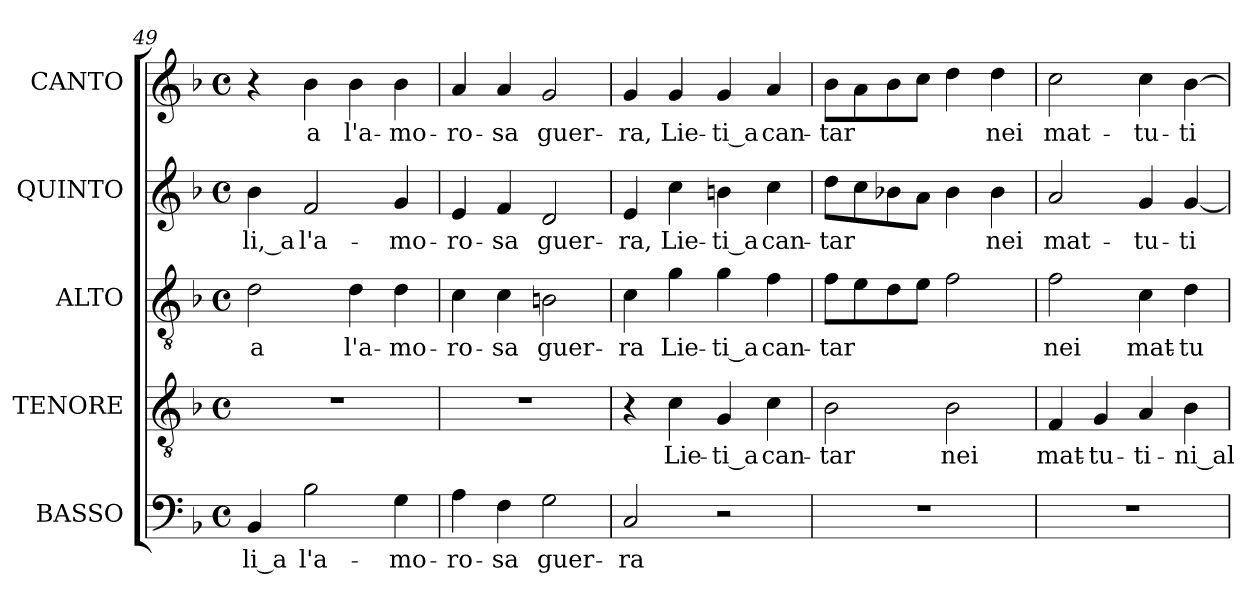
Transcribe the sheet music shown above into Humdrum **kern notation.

**kern	**text	**kern	**text	**kern	**text	**kern	**text	**kern	**text
*part5	*part5	*part4	*part4	*part3	*part3	*part2	*part2	*part1	*part1
*staff5	*staff5	*staff4	*staff4	*staff3	*staff3	*staff2	*staff2	*staff1	*staff1
*I"BASSO	*	*I"TENORE	*	*I"ALTO	*	*I"QUINTO	*	*I"CANTO	*
*I'B.	*	*I'T.	*	*I'T.	*	*	*	*	*
*clefF4	*	*clefGv2	*	*clefGv2	*	*clefG2	*	*clefG2	*
*	*	*ITrd7c12	*	*ITrd7c12	*	*	*	*	*
*k[b-]	*	*k[b-]	*	*k[b-]	*	*k[b-]	*	*k[b-]	*
*F:	*	*F:	*	*F:	*	*F:	*	*F:	*
*M4/4	*	*M4/4	*	*M4/4	*	*M4/4	*	*M4/4	*
*met(c)	*	*met(c)	*	*met(c)	*	*met(c)	*	*met(c)	*
=49	=49	=49	=49	=49	=49	=49	=49	=49	=49
!	!LO:LY:b:color=#000000	!	!	!	!	!	!	!	!
!	!	!	!	!	!LO:LY:b:color=#000000	!	!	!	!
!	!	!	!	!	!	!	!LO:LY:b:color=#000000	!	!
4BB-i/	-li_a	1r	.	2Di\	a	4b-i\	-li,_a	4r	.
!	!LO:LY:b:color=#000000	!	!	!	!	!	!	!	!
!	!	!	!	!	!	!	!LO:LY:b:color=#000000	!	!
!	!	!	!	!	!	!	!	!	!LO:LY:b:color=#000000
2B-i\	l'a-	.	.	.	.	2fi/	l'a-	4b-i\	a
!	!	!	!	!	!LO:LY:b:color=#000000	!	!	!	!
!	!	!	!	!	!	!	!	!	!LO:LY:b:color=#000000
.	.	.	.	4Di\	l'a-	.	.	4b-i\	l'a-
!	!LO:LY:b:color=#000000	!	!	!	!	!	!	!	!
!	!	!	!	!	!LO:LY:b:color=#000000	!	!	!	!
!	!	!	!	!	!	!	!LO:LY:b:color=#000000	!	!
!	!	!	!	!	!	!	!	!	!LO:LY:b:color=#000000
4Gi\	-mo-	.	.	4Di\	-mo-	4gi/	-mo-	4b-i\	-mo-
=50	=50	=50	=50	=50	=50	=50	=50	=50	=50
!	!LO:LY:b:color=#000000	!	!	!	!	!	!	!	!
!	!	!	!	!	!LO:LY:b:color=#000000	!	!	!	!
!	!	!	!	!	!	!	!LO:LY:b:color=#000000	!	!
!	!	!	!	!	!	!	!	!	!LO:LY:b:color=#000000
4Ai\	-ro-	1r	.	4Ci\	-ro-	4ei/	-ro-	4ai/	-ro-
!	!LO:LY:b:color=#000000	!	!	!	!	!	!	!	!
!	!	!	!	!	!LO:LY:b:color=#000000	!	!	!	!
!	!	!	!	!	!	!	!LO:LY:b:color=#000000	!	!
!	!	!	!	!	!	!	!	!	!LO:LY:b:color=#000000
4Fi\	-sa	.	.	4Ci\	-sa	4fi/	-sa	4ai/	-sa
!	!LO:LY:b:color=#000000	!	!	!	!	!	!	!	!
!	!	!	!	!	!LO:LY:b:color=#000000	!	!	!	!
!	!	!	!	!	!	!	!LO:LY:b:color=#000000	!	!
!	!	!	!	!	!	!	!	!	!LO:LY:b:color=#000000
2Gi\	guer-	.	.	2BBni\	guer-	2di/	guer-	2gi/	guer-
!!LO:LB:g=z
=51	=51	=51	=51	=51	=51	=51	=51	=51	=51
!	!LO:LY:b:color=#000000	!	!	!	!	!	!	!	!
!	!	!	!	!	!LO:LY:b:color=#000000	!	!	!	!
!	!	!	!	!	!	!	!LO:LY:b:color=#000000	!	!
!	!	!	!	!	!	!	!	!	!LO:LY:b:color=#000000
2Ci/	-ra	4r	.	4Ci\	-ra	4ei/	-ra,	4gi/	-ra,
!	!	!	!LO:LY:b:color=#000000	!	!	!	!	!	!
!	!	!	!	!	!LO:LY:b:color=#000000	!	!	!	!
!	!	!	!	!	!	!	!LO:LY:b:color=#000000	!	!
!	!	!	!	!	!	!	!	!	!LO:LY:b:color=#000000
.	.	4Ci\	Lie-	4Gi\	Lie-	4cci\	Lie-	4gi/	Lie-
!	!	!	!LO:LY:b:color=#000000	!	!	!	!	!	!
!	!	!	!	!	!LO:LY:b:color=#000000	!	!	!	!
!	!	!	!	!	!	!	!LO:LY:b:color=#000000	!	!
!	!	!	!	!	!	!	!	!	!LO:LY:b:color=#000000
2r	.	4GGi/	-ti_a	4Gi\	-ti_a	4bni\	-ti_a	4gi/	-ti_a
!	!	!	!LO:LY:b:color=#000000	!	!	!	!	!	!
!	!	!	!	!	!LO:LY:b:color=#000000	!	!	!	!
!	!	!	!	!	!	!	!LO:LY:b:color=#000000	!	!
!	!	!	!	!	!	!	!	!	!LO:LY:b:color=#000000
.	.	4Ci\	can-	4Fi\	can-	4cci\	can-	4ai/	can-
=52	=52	=52	=52	=52	=52	=52	=52	=52	=52
!	!	!	!LO:LY:b:color=#000000	!	!	!	!	!	!
!	!	!	!	!	!LO:LY:b:color=#000000	!	!	!	!
!	!	!	!	!	!	!	!LO:LY:b:color=#000000	!	!
!	!	!	!	!	!	!	!	!	!LO:LY:b:color=#000000
1r	.	2BB-i\	-tar	8Fi\L	-tar	8ddi\L	-tar	8b-i\L	-tar
.	.	.	.	8Ei\	.	8cci\	.	8ai\	.
.	.	.	.	8Di\	.	8b-Xi\	.	8b-i\	.
.	.	.	.	8Ei\J	.	8ai\J	.	8cci\J	.
!	!	!	!LO:LY:b:color=#000000	!	!	!	!	!	!
.	.	2BB-i\	nei	2Fi\	.	4b-i\	.	4ddi\	.
!	!	!	!	!	!	!	!LO:LY:b:color=#000000	!	!
!	!	!	!	!	!	!	!	!	!LO:LY:b:color=#000000
.	.	.	.	.	.	4b-i\	nei	4ddi\	nei
=53	=53	=53	=53	=53	=53	=53	=53	=53	=53
!	!	!	!LO:LY:b:color=#000000	!	!	!	!	!	!
!	!	!	!	!	!LO:LY:b:color=#000000	!	!	!	!
!	!	!	!	!	!	!	!LO:LY:b:color=#000000	!	!
!	!	!	!	!	!	!	!	!	!LO:LY:b:color=#000000
1r	.	4FFi/	mat-	2Fi\	nei	2ai/	mat-	2cci\	mat-
!	!	!	!LO:LY:b:color=#000000	!	!	!	!	!	!
.	.	4GGi/	-tu-	.	.	.	.	.	.
!	!	!	!LO:LY:b:color=#000000	!	!	!	!	!	!
!	!	!	!	!	!LO:LY:b:color=#000000	!	!	!	!
!	!	!	!	!	!	!	!LO:LY:b:color=#000000	!	!
!	!	!	!	!	!	!	!	!	!LO:LY:b:color=#000000
.	.	4AAi/	-ti-	4Ci\	mat-	4gi/	-tu-	4cci\	-tu-
!	!	!	!LO:LY:b:color=#000000	!	!	!	!	!	!
!	!	!	!	!	!LO:LY:b:color=#000000	!	!	!	!
!	!	!	!	!	!	!	!LO:LY:b:color=#000000	!	!
!	!	!	!	!	!	!	!	!	!LO:LY:b:color=#000000
.	.	4BB-i\	-ni_al-	4Di\	-tu-	[<4gi/	-ti-	[>4b-i\	-ti-
=	=	=	=	=	=	=	=	=	=
*-	*-	*-	*-	*-	*-	*-	*-	*-	*-
